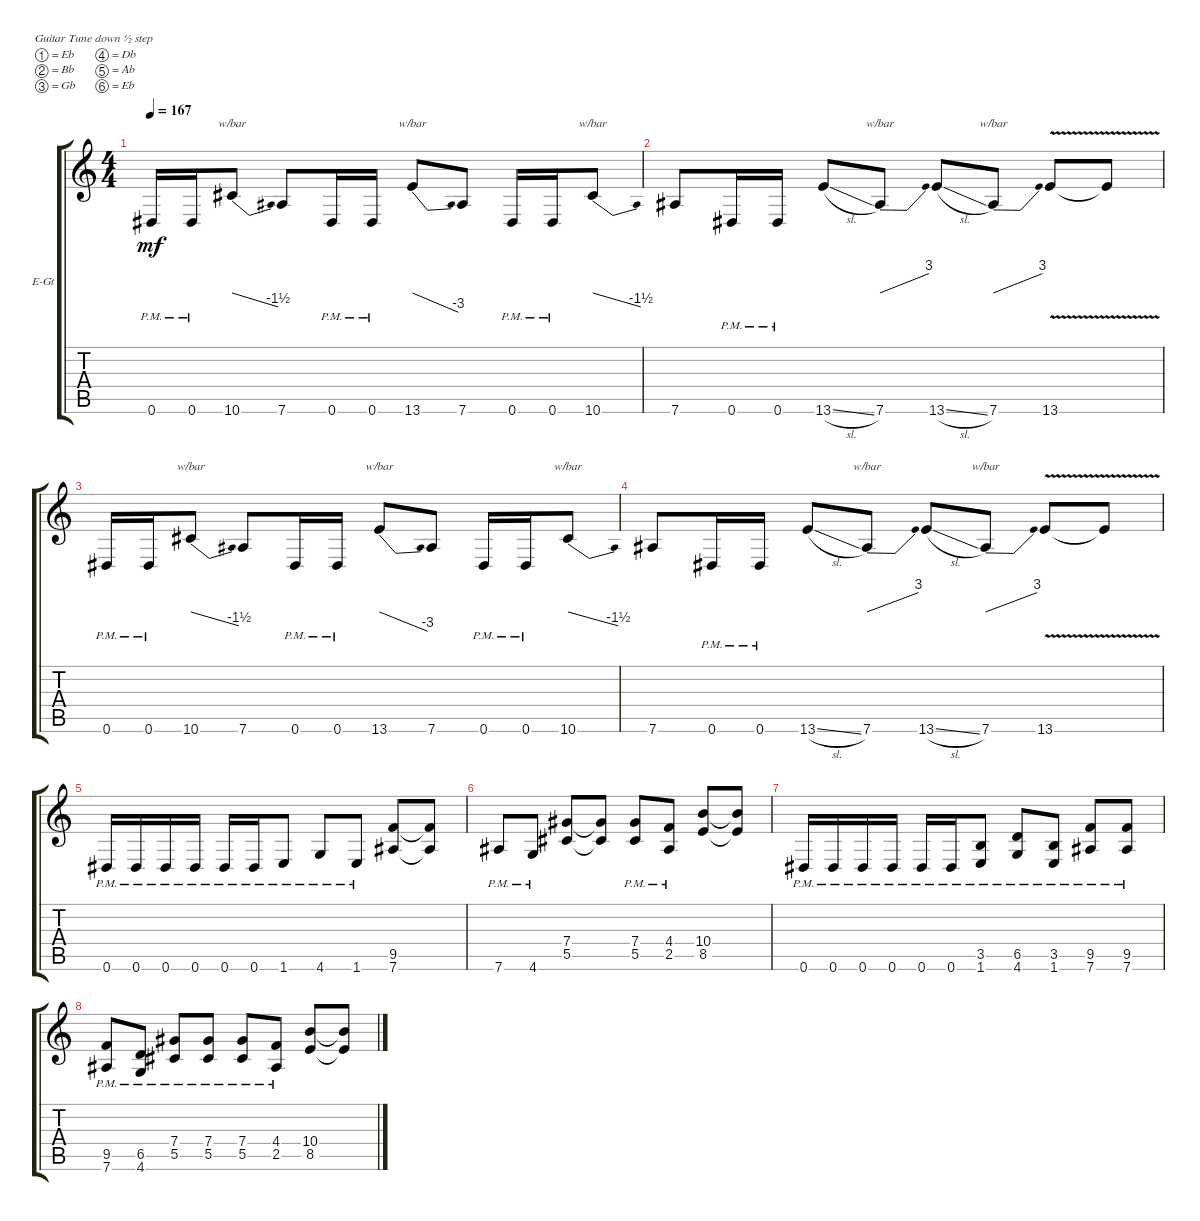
\bracketExtendMode groupsimilarinstruments
\firstSystemTrackNameOrientation horizontal
\otherSystemsTrackNameOrientation horizontal
\track ("left" "E-Gt") {instrument distortionguitar}
\staff {score tabs}
\tuning (Eb4 Bb3 Gb3 Db3 Ab2 Eb2)
\ts (4 4)
\tempo 167
\clef g2
\ks c
0.6{pm}.16{dy mf} 0.6{pm}.16 10.6.8{tbe (dive default 48.6 0 60 -6)} 7.6.8 0.6{pm}.16 0.6{pm}.16 13.6.8{tbe (dive default 42 0 59.4 -12)} 7.6.8 0.6{pm}.16 0.6{pm}.16 10.6.8{tbe (dive default 41.4 0 60 -6)} |
7.6.8 0.6{pm}.16 0.6{pm}.16 13.6{sl}.8 7.6.8{tbe (dive default 46.199999999999996 0 60 12)} 13.6{sl}.8 7.6.8{tbe (dive default 51.6 0 60 12)} 13.6{v}.8 13.6{v t}.8 |
0.6{pm}.16 0.6{pm}.16 10.6.8{tbe (dive default 48.6 0 60 -6)} 7.6.8 0.6{pm}.16 0.6{pm}.16 13.6.8{tbe (dive default 42 0 59.4 -12)} 7.6.8 0.6{pm}.16 0.6{pm}.16 10.6.8{tbe (dive default 41.4 0 60 -6)} |
7.6.8 0.6{pm}.16 0.6{pm}.16 13.6{sl}.8 7.6.8{tbe (dive default 46.199999999999996 0 60 12)} 13.6{sl}.8 7.6.8{tbe (dive default 51.6 0 60 12)} 13.6{v}.8 13.6{v t}.8 |
0.6{pm}.16 0.6{pm}.16 0.6{pm}.16 0.6{pm}.16 0.6{pm}.16 0.6{pm}.16 1.6{pm}.8 4.6{pm}.8 1.6{pm}.8 (7.6 9.5).8 (7.6{t} 9.5{t}).8 |
7.6{pm}.8 4.6{pm}.8 (5.5 7.4).8 (5.5{t} 7.4{t}).8 (5.5{pm} 7.4{pm}).8 (2.5{pm} 4.4{pm}).8 (8.5 10.4).8 (8.5{t} 10.4{t}).8 |
0.6{pm}.16 0.6{pm}.16 0.6{pm}.16 0.6{pm}.16 0.6{pm}.16 0.6{pm}.16 (1.6{pm} 3.5{pm}).8 (4.6{pm} 6.5{pm}).8 (1.6{pm} 3.5{pm}).8 (7.6{pm} 9.5{pm}).8 (7.6{pm} 9.5{pm}).8 |
(7.6{pm} 9.5{pm}).8 (4.6{pm} 6.5{pm}).8 (5.5{pm} 7.4{pm}).8 (5.5{pm} 7.4{pm}).8 (5.5{pm} 7.4{pm}).8 (2.5{pm} 4.4{pm}).8 (8.5 10.4).8 (8.5{t} 10.4{t}).8
